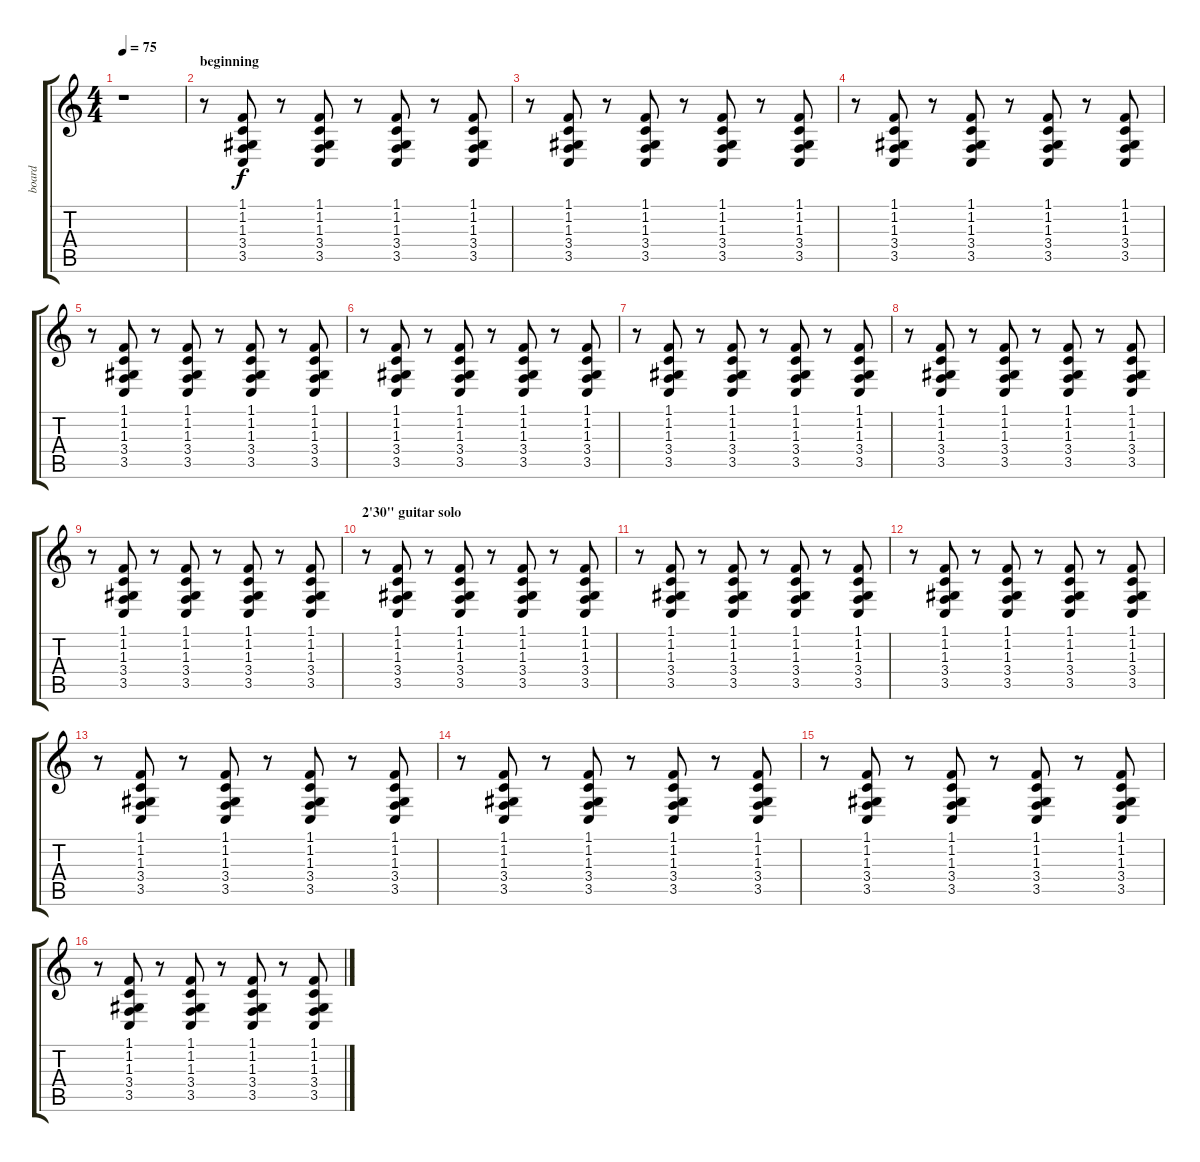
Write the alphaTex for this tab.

\track ("board" "board") {instrument electricgrandpiano}
\staff {score tabs}
\tuning (E4 B3 G3 D3 A2 E2) {hide}
\ts (4 4)
\tempo 75
\clef g2
\ks c
r.1{dy f instrument electricgrandpiano} |
\section ("" "beginning")
r.8 (1.1 1.2 1.3 3.4 3.5).8 r.8 (1.1 1.2 1.3 3.4 3.5).8 r.8 (1.1 1.2 1.3 3.4 3.5).8 r.8 (1.1 1.2 1.3 3.4 3.5).8 |
r.8 (1.1 1.2 1.3 3.4 3.5).8 r.8 (1.1 1.2 1.3 3.4 3.5).8 r.8 (1.1 1.2 1.3 3.4 3.5).8 r.8 (1.1 1.2 1.3 3.4 3.5).8 |
r.8 (1.1 1.2 1.3 3.4 3.5).8 r.8 (1.1 1.2 1.3 3.4 3.5).8 r.8 (1.1 1.2 1.3 3.4 3.5).8 r.8 (1.1 1.2 1.3 3.4 3.5).8 |
r.8 (1.1 1.2 1.3 3.4 3.5).8 r.8 (1.1 1.2 1.3 3.4 3.5).8 r.8 (1.1 1.2 1.3 3.4 3.5).8 r.8 (1.1 1.2 1.3 3.4 3.5).8 |
r.8 (1.1 1.2 1.3 3.4 3.5).8 r.8 (1.1 1.2 1.3 3.4 3.5).8 r.8 (1.1 1.2 1.3 3.4 3.5).8 r.8 (1.1 1.2 1.3 3.4 3.5).8 |
r.8 (1.1 1.2 1.3 3.4 3.5).8 r.8 (1.1 1.2 1.3 3.4 3.5).8 r.8 (1.1 1.2 1.3 3.4 3.5).8 r.8 (1.1 1.2 1.3 3.4 3.5).8 |
r.8 (1.1 1.2 1.3 3.4 3.5).8 r.8 (1.1 1.2 1.3 3.4 3.5).8 r.8 (1.1 1.2 1.3 3.4 3.5).8 r.8 (1.1 1.2 1.3 3.4 3.5).8 |
r.8 (1.1 1.2 1.3 3.4 3.5).8 r.8 (1.1 1.2 1.3 3.4 3.5).8 r.8 (1.1 1.2 1.3 3.4 3.5).8 r.8 (1.1 1.2 1.3 3.4 3.5).8 |
\section ("" "2'30\" guitar solo")
r.8 (1.1 1.2 1.3 3.4 3.5).8 r.8 (1.1 1.2 1.3 3.4 3.5).8 r.8 (1.1 1.2 1.3 3.4 3.5).8 r.8 (1.1 1.2 1.3 3.4 3.5).8 |
r.8 (1.1 1.2 1.3 3.4 3.5).8 r.8 (1.1 1.2 1.3 3.4 3.5).8 r.8 (1.1 1.2 1.3 3.4 3.5).8 r.8 (1.1 1.2 1.3 3.4 3.5).8 |
r.8 (1.1 1.2 1.3 3.4 3.5).8 r.8 (1.1 1.2 1.3 3.4 3.5).8 r.8 (1.1 1.2 1.3 3.4 3.5).8 r.8 (1.1 1.2 1.3 3.4 3.5).8 |
r.8 (1.1 1.2 1.3 3.4 3.5).8 r.8 (1.1 1.2 1.3 3.4 3.5).8 r.8 (1.1 1.2 1.3 3.4 3.5).8 r.8 (1.1 1.2 1.3 3.4 3.5).8 |
r.8 (1.1 1.2 1.3 3.4 3.5).8 r.8 (1.1 1.2 1.3 3.4 3.5).8 r.8 (1.1 1.2 1.3 3.4 3.5).8 r.8 (1.1 1.2 1.3 3.4 3.5).8 |
r.8 (1.1 1.2 1.3 3.4 3.5).8 r.8 (1.1 1.2 1.3 3.4 3.5).8 r.8 (1.1 1.2 1.3 3.4 3.5).8 r.8 (1.1 1.2 1.3 3.4 3.5).8 |
r.8 (1.1 1.2 1.3 3.4 3.5).8 r.8 (1.1 1.2 1.3 3.4 3.5).8 r.8 (1.1 1.2 1.3 3.4 3.5).8 r.8 (1.1 1.2 1.3 3.4 3.5).8
